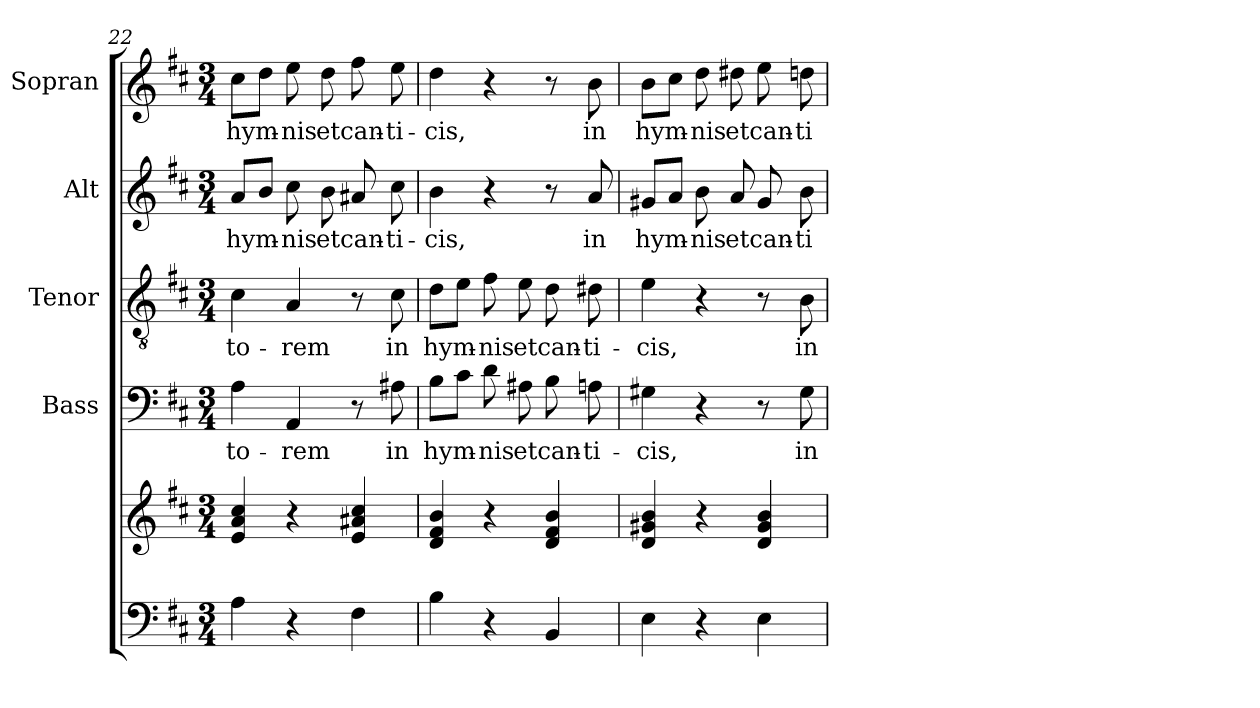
**kern	**kern	**kern	**text	**kern	**text	**kern	**text	**kern	**text
*part5	*part5	*part4	*part4	*part3	*part3	*part2	*part2	*part1	*part1
*staff6	*staff5	*staff4	*staff4	*staff3	*staff3	*staff2	*staff2	*staff1	*staff1
*	*	*I"Bass	*	*I"Tenor	*	*I"Alt	*	*I"Sopran	*
*	*	*I'B.	*	*I'T.	*	*I'A.	*	*I'S.	*
!!LO:PB:g=z
*clefF4	*clefG2	*clefF4	*	*clefGv2	*	*clefG2	*	*clefG2	*
*k[f#c#]	*k[f#c#]	*k[f#c#]	*	*k[f#c#]	*	*k[f#c#]	*	*k[f#c#]	*
*D:	*D:	*D:	*	*D:	*	*D:	*	*D:	*
*M3/4	*M3/4	*M3/4	*	*M3/4	*	*M3/4	*	*M3/4	*
=22	=22	=22	=22	=22	=22	=22	=22	=22	=22
!	!	!	!LO:LY:b	!	!LO:LY:b	!	!LO:LY:b	!	!LO:LY:b
4A\	4e/ 4a/ 4cc#/	4A\	-to-	4c#\	-to-	8a/L	hym-	8cc#\L	hym-
.	.	.	.	.	.	8b/J	.	8dd\J	.
!	!	!	!LO:LY:b	!	!LO:LY:b	!	!LO:LY:b	!	!LO:LY:b
4r	4r	4AA/	-rem	4A/	-rem	8cc#\	-nis	8ee\	-nis
!	!	!	!	!	!	!	!LO:LY:b	!	!LO:LY:b
.	.	.	.	.	.	8b\	et	8dd\	et
!	!	!	!	!	!	!	!LO:LY:b	!	!LO:LY:b
4F#\	4e/ 4a#X/ 4cc#/	8r	.	8r	.	8a#X/	can-	8ff#\	can-
!	!	!	!LO:LY:b	!	!LO:LY:b	!	!LO:LY:b	!	!LO:LY:b
.	.	8A#X\	in	8c#\	in	8cc#\	-ti-	8ee\	-ti-
=23	=23	=23	=23	=23	=23	=23	=23	=23	=23
!	!	!	!LO:LY:b	!	!LO:LY:b	!	!LO:LY:b	!	!LO:LY:b
4B\	4d/ 4f#/ 4b/	8B\L	hym-	8d\L	hym-	4b\	-cis,	4dd\	-cis,
.	.	8c#\J	.	8e\J	.	.	.	.	.
!	!	!	!LO:LY:b	!	!LO:LY:b	!	!	!	!
4r	4r	8d\	-nis	8f#\	-nis	4r	.	4r	.
!	!	!	!LO:LY:b	!	!LO:LY:b	!	!	!	!
.	.	8A#X\	et	8e\	et	.	.	.	.
!	!	!	!LO:LY:b	!	!LO:LY:b	!	!	!	!
4BB/	4d/ 4f#/ 4b/	8B\	can-	8d\	can-	8r	.	8r	.
!	!	!	!LO:LY:b	!	!LO:LY:b	!	!LO:LY:b	!	!LO:LY:b
.	.	8An\	-ti-	8d#X\	-ti-	8a/	in	8b\	in
=24	=24	=24	=24	=24	=24	=24	=24	=24	=24
!	!	!	!LO:LY:b	!	!LO:LY:b	!	!LO:LY:b	!	!LO:LY:b
4E\	4d/ 4g#X/ 4b/	4G#X\	-cis,	4e\	-cis,	8g#X/L	hym-	8b\L	hym-
.	.	.	.	.	.	8a/J	.	8cc#\J	.
!	!	!	!	!	!	!	!LO:LY:b	!	!LO:LY:b
4r	4r	4r	.	4r	.	8b\	-nis	8dd\	-nis
!	!	!	!	!	!	!	!LO:LY:b	!	!LO:LY:b
.	.	.	.	.	.	8a/	et	8dd#X\	et
!	!	!	!	!	!	!	!LO:LY:b	!	!LO:LY:b
4E\	4d/ 4g#/ 4b/	8r	.	8r	.	8g#/	can-	8ee\	can-
!	!	!	!LO:LY:b	!	!LO:LY:b	!	!LO:LY:b	!	!LO:LY:b
.	.	8G#\	in	8B\	in	8b\	-ti-	8ddn\	-ti-
=	=	=	=	=	=	=	=	=	=
*-	*-	*-	*-	*-	*-	*-	*-	*-	*-
